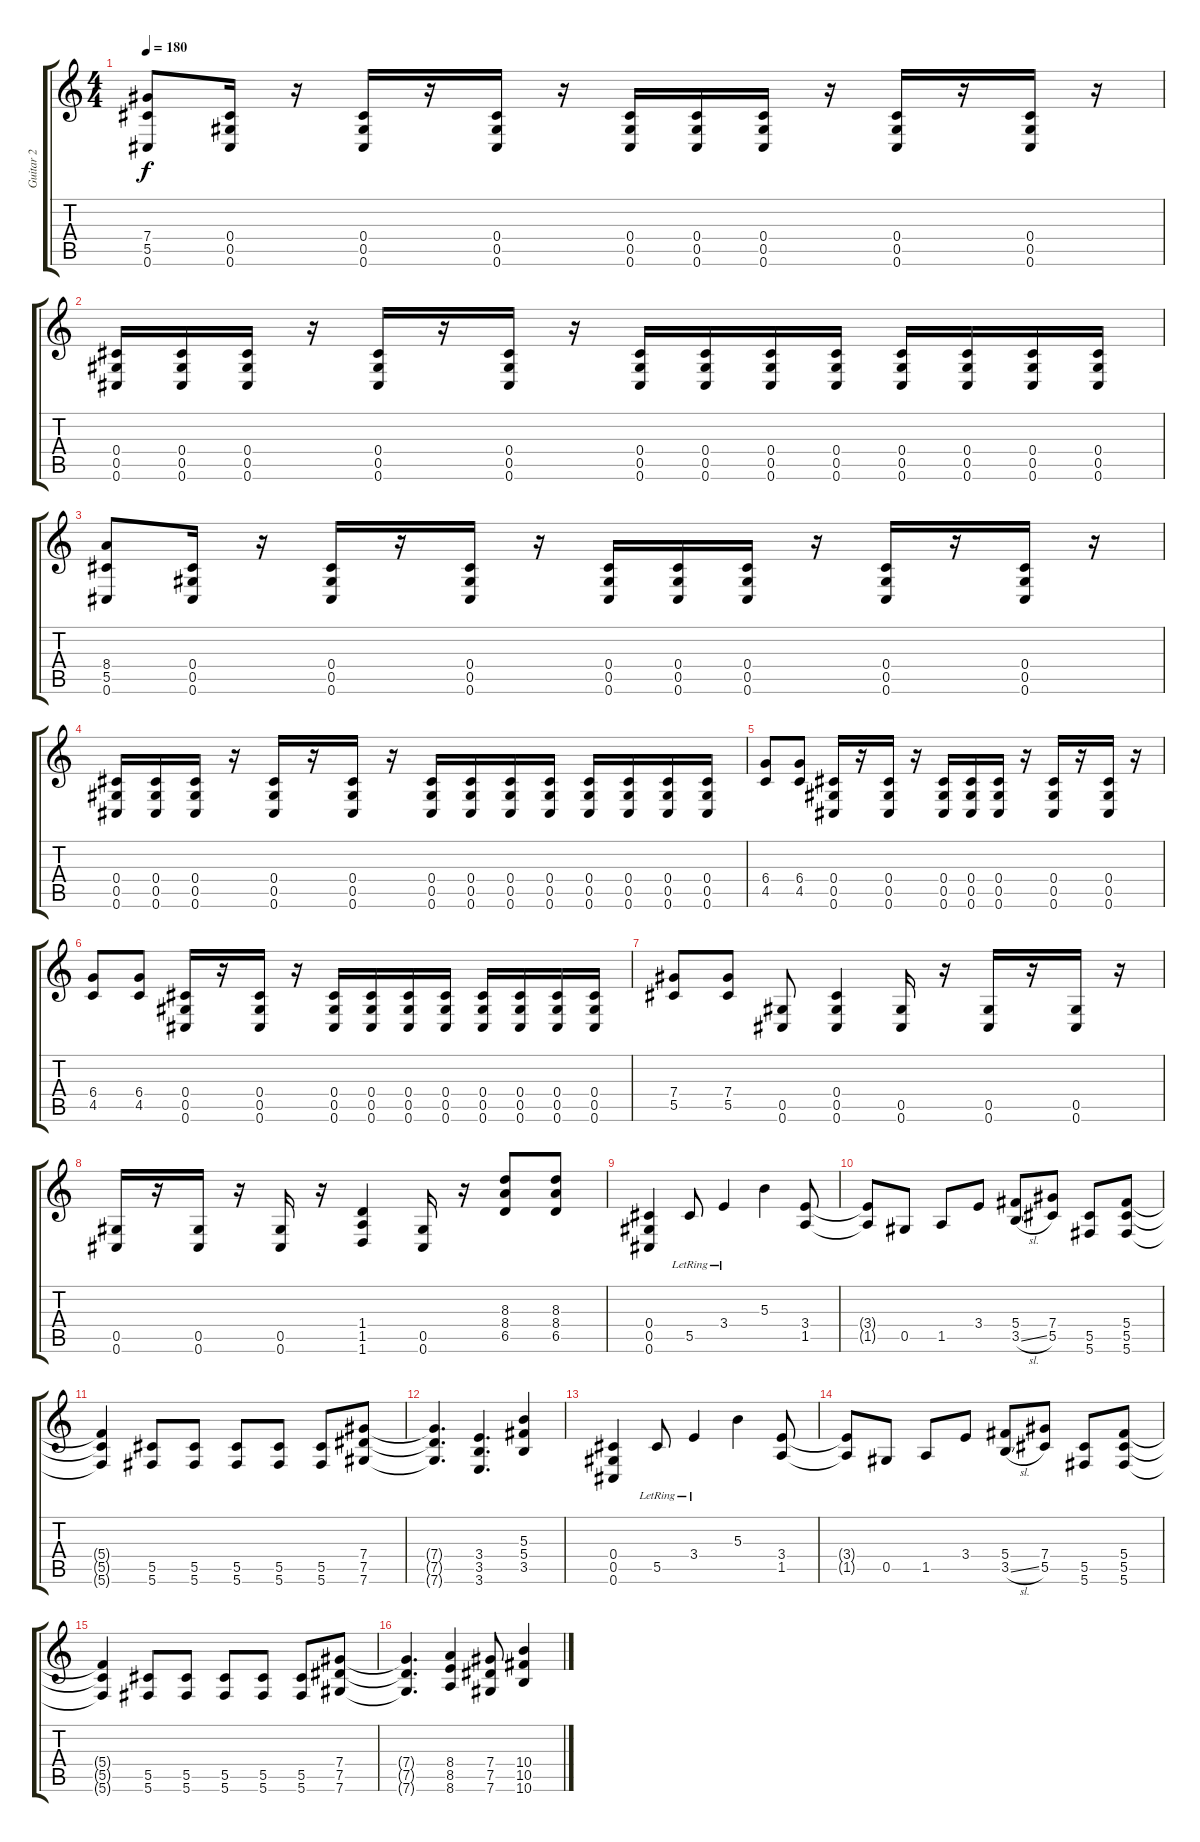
\track ("Guitar 2" "Guitar 2") {instrument overdrivenguitar}
\staff {score tabs}
\tuning (E4 Bb3 Gb3 Db3 Ab2 Db2) {hide}
\ts (4 4)
\tempo 180
\clef g2
\ks c
(7.4 5.5 0.6).8{dy f} (0.4 0.5 0.6).16 r.16 (0.4 0.5 0.6).16 r.16 (0.4 0.5 0.6).16 r.16 (0.4 0.5 0.6).16 (0.4 0.5 0.6).16 (0.4 0.5 0.6).16 r.16 (0.4 0.5 0.6).16 r.16 (0.4 0.5 0.6).16 r.16 |
(0.4 0.5 0.6).16 (0.4 0.5 0.6).16 (0.4 0.5 0.6).16 r.16 (0.4 0.5 0.6).16 r.16 (0.4 0.5 0.6).16 r.16 (0.4 0.5 0.6).16 (0.4 0.5 0.6).16 (0.4 0.5 0.6).16 (0.4 0.5 0.6).16 (0.4 0.5 0.6).16 (0.4 0.5 0.6).16 (0.4 0.5 0.6).16 (0.4 0.5 0.6).16 |
(8.4 5.5 0.6).8 (0.4 0.5 0.6).16 r.16 (0.4 0.5 0.6).16 r.16 (0.4 0.5 0.6).16 r.16 (0.4 0.5 0.6).16 (0.4 0.5 0.6).16 (0.4 0.5 0.6).16 r.16 (0.4 0.5 0.6).16 r.16 (0.4 0.5 0.6).16 r.16 |
(0.4 0.5 0.6).16 (0.4 0.5 0.6).16 (0.4 0.5 0.6).16 r.16 (0.4 0.5 0.6).16 r.16 (0.4 0.5 0.6).16 r.16 (0.4 0.5 0.6).16 (0.4 0.5 0.6).16 (0.4 0.5 0.6).16 (0.4 0.5 0.6).16 (0.4 0.5 0.6).16 (0.4 0.5 0.6).16 (0.4 0.5 0.6).16 (0.4 0.5 0.6).16 |
(6.4 4.5).8 (6.4 4.5).8 (0.4 0.5 0.6).16 r.16 (0.4 0.5 0.6).16 r.16 (0.4 0.5 0.6).16 (0.4 0.5 0.6).16 (0.4 0.5 0.6).16 r.16 (0.4 0.5 0.6).16 r.16 (0.4 0.5 0.6).16 r.16 |
(6.4 4.5).8 (6.4 4.5).8 (0.4 0.5 0.6).16 r.16 (0.4 0.5 0.6).16 r.16 (0.4 0.5 0.6).16 (0.4 0.5 0.6).16 (0.4 0.5 0.6).16 (0.4 0.5 0.6).16 (0.4 0.5 0.6).16 (0.4 0.5 0.6).16 (0.4 0.5 0.6).16 (0.4 0.5 0.6).16 |
(7.4 5.5).8 (7.4 5.5).8 (0.5 0.6).8 (0.4 0.5 0.6).4 (0.5 0.6).16 r.16 (0.5 0.6).16 r.16 (0.5 0.6).16 r.16 |
(0.5 0.6).16 r.16 (0.5 0.6).16 r.16 (0.5 0.6).16 r.16 (1.4 1.5 1.6).4 (0.5 0.6).16 r.16 (8.3 8.4 6.5).8 (8.3 8.4 6.5).8 |
(0.4 0.5 0.6).4 5.5{lr}.8 3.4{lr}.4 5.3.4 (3.4 1.5).8 |
(3.4{t} 1.5{t}).8 0.5.8 1.5.8 3.4.8 (5.4 3.5{sl}).8 (7.4 5.5).8 (5.5 5.6).8 (5.4 5.5 5.6).8 |
(5.4{t} 5.5{t} 5.6{t}).4 (5.5 5.6).8 (5.5 5.6).8 (5.5 5.6).8 (5.5 5.6).8 (5.5 5.6).8 (7.4 7.5 7.6).8 |
(7.4{t} 7.5{t} 7.6{t}).4{d} (3.4 3.5 3.6).4{d} (5.3 5.4 3.5).4 |
(0.4 0.5 0.6).4 5.5{lr}.8 3.4{lr}.4 5.3.4 (3.4 1.5).8 |
(3.4{t} 1.5{t}).8 0.5.8 1.5.8 3.4.8 (5.4 3.5{sl}).8 (7.4 5.5).8 (5.5 5.6).8 (5.4 5.5 5.6).8 |
(5.4{t} 5.5{t} 5.6{t}).4 (5.5 5.6).8 (5.5 5.6).8 (5.5 5.6).8 (5.5 5.6).8 (5.5 5.6).8 (7.4 7.5 7.6).8 |
(7.4{t} 7.5{t} 7.6{t}).4{d} (8.4 8.5 8.6).4 (7.4 7.5 7.6).8 (10.4 10.5 10.6).4
